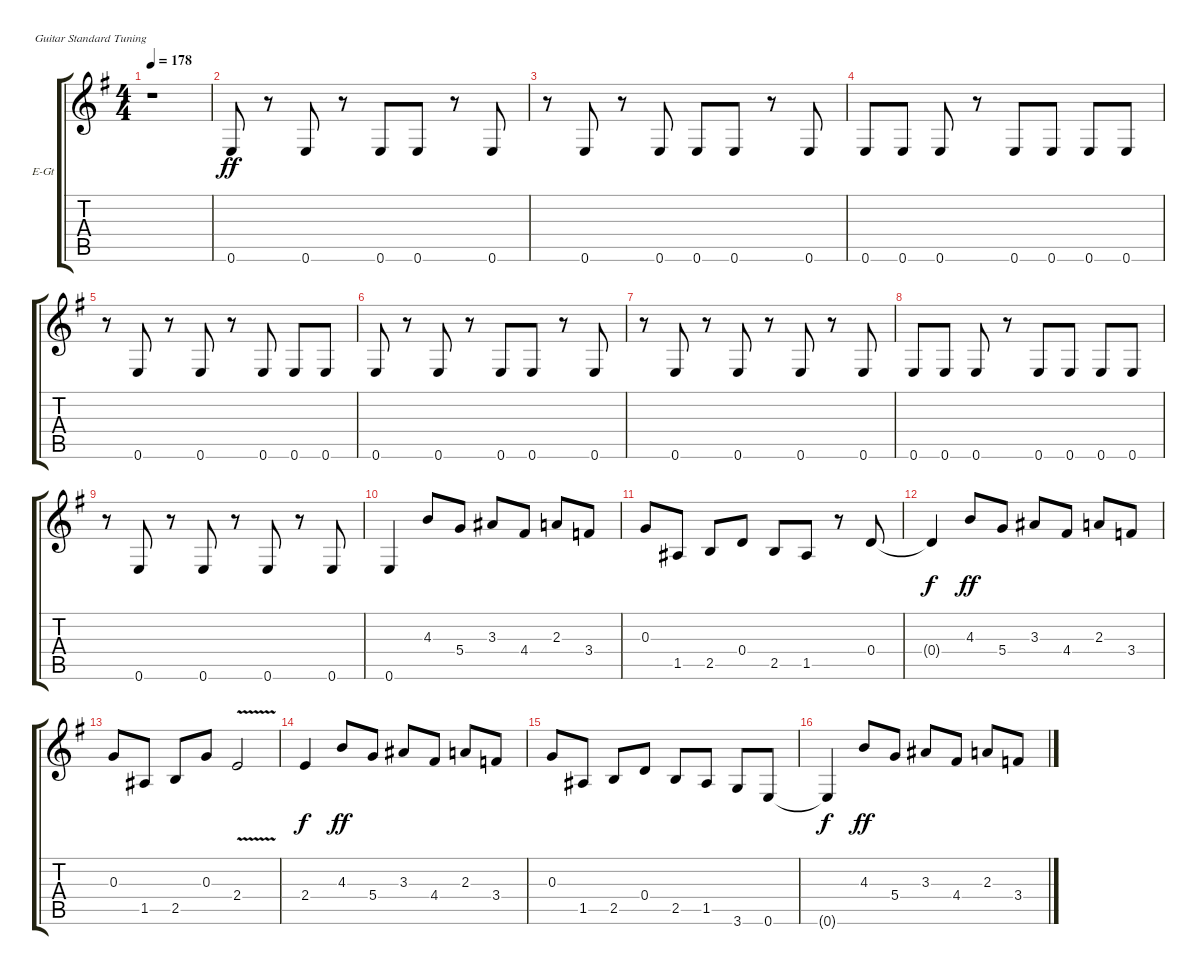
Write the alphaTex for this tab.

\bracketExtendMode groupsimilarinstruments
\firstSystemTrackNameOrientation horizontal
\otherSystemsTrackNameOrientation horizontal
\track ("guitar 1" "E-Gt") {instrument overdrivenguitar}
\staff {score tabs}
\tuning (E4 B3 G3 D3 A2 E2)
\ts (4 4)
\tempo 178
\clef g2
\ks eminor
r.1{dy ff} |
0.6.8 r.8 0.6.8 r.8 0.6.8 0.6.8 r.8 0.6.8 |
r.8 0.6.8 r.8 0.6.8 0.6.8 0.6.8 r.8 0.6.8 |
0.6.8 0.6.8 0.6.8 r.8 0.6.8 0.6.8 0.6.8 0.6.8 |
r.8 0.6.8 r.8 0.6.8 r.8 0.6.8 0.6.8 0.6.8 |
0.6.8 r.8 0.6.8 r.8 0.6.8 0.6.8 r.8 0.6.8 |
r.8 0.6.8 r.8 0.6.8 r.8 0.6.8 r.8 0.6.8 |
0.6.8 0.6.8 0.6.8 r.8 0.6.8 0.6.8 0.6.8 0.6.8 |
r.8 0.6.8 r.8 0.6.8 r.8 0.6.8 r.8 0.6.8 |
0.6.4 4.3.8 5.4.8 3.3.8 4.4.8 2.3.8 3.4.8 |
0.3.8 1.5.8 2.5.8 0.4.8 2.5.8 1.5.8 r.8 0.4.8 |
0.4{t}.4{dy f} 4.3.8{dy ff} 5.4.8 3.3.8 4.4.8 2.3.8 3.4.8 |
0.3.8 1.5.8 2.5.8 0.3.8 2.4{v}.2 |
2.4.4{dy f} 4.3.8{dy ff} 5.4.8 3.3.8 4.4.8 2.3.8 3.4.8 |
0.3.8 1.5.8 2.5.8 0.4.8 2.5.8 1.5.8 3.6.8 0.6.8 |
0.6{t}.4{dy f} 4.3.8{dy ff} 5.4.8 3.3.8 4.4.8 2.3.8 3.4.8
